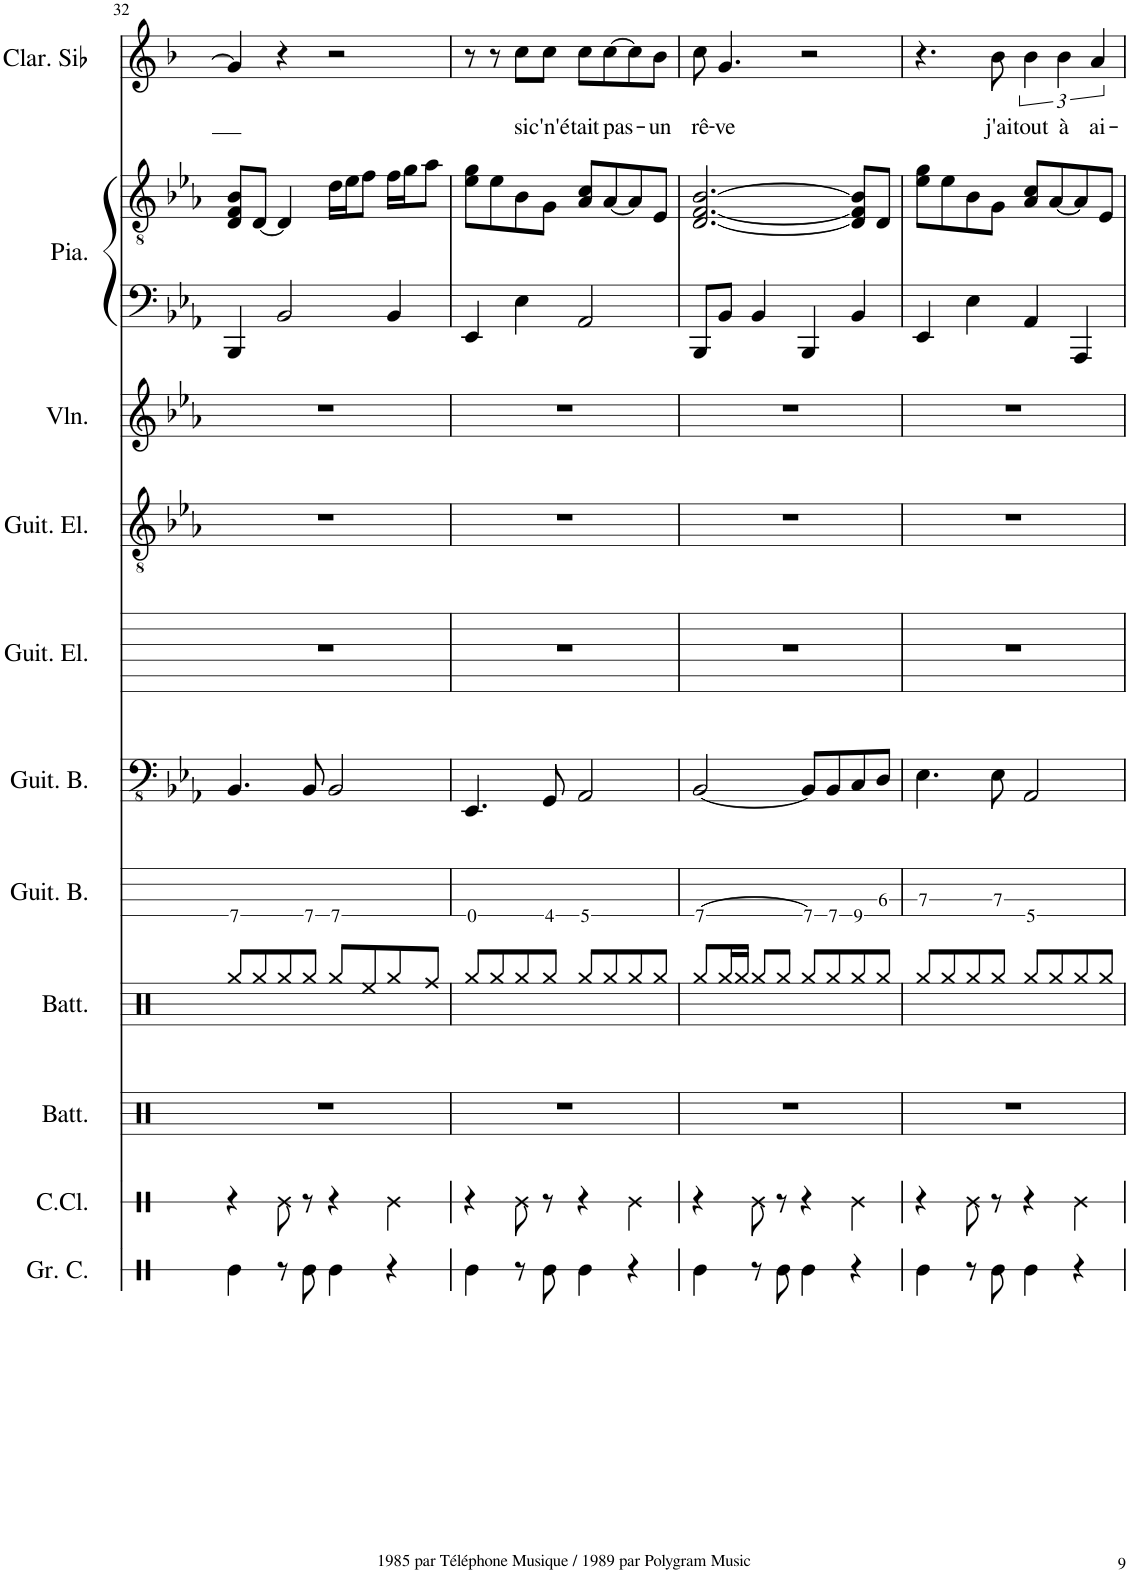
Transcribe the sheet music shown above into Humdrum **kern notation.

**kern	**kern	**kern	**kern	**kern	**kern	**kern	**kern	**kern	**kern	**kern	**kern	**text
*part11	*part10	*part9	*part8	*part7	*part6	*part5	*part4	*part3	*part2	*part2	*part1	*part1
*staff12	*staff11	*staff10	*staff9	*staff8	*staff7	*staff6	*staff5	*staff4	*staff3	*staff2	*staff1	*staff1
*I"Grosse caisse	*I"Caisse claire	*I"Batterie	*I"Batterie	*I"Guitare basse	*I"Guitare basse	*I"Guitare électrique	*I"Guitare électrique	*I"Violon	*I"Piano	*	*I"Clarinette en Sib	*
*I'Gr. C.	*I'C.Cl.	*I'Batt.	*I'Batt.	*I'Guit. B.	*I'Guit. B.	*I'Guit. El.	*I'Guit. El.	*I'Vln.	*I'Pia.	*	*I'Clar. Sib	*
!!LO:PB:g=z
*clefX	*clefX	*clefX	*clefX	*	*clefFv4	*	*clefGv2	*clefG2	*clefF4	*clefGv2	*clefG2	*
*	*	*	*	*	*	*	*	*	*	*	*Trd1c2	*
*k[]	*k[]	*k[]	*k[]	*k[b-e-a-]	*k[b-e-a-]	*k[b-e-a-]	*k[b-e-a-]	*k[b-e-a-]	*k[b-e-a-]	*k[b-e-a-]	*k[b-]	*
*M4/4	*M4/4	*M4/4	*M4/4	*M4/4	*M4/4	*M4/4	*M4/4	*M4/4	*M4/4	*M4/4	*M4/4	*
*met(c)	*met(c)	*met(c)	*met(c)	*met(c)	*met(c)	*met(c)	*met(c)	*met(c)	*met(c)	*met(c)	*met(c)	*
=32	=32	=32	=32	=32	=32	=32	=32	=32	=32	=32	=32	=32
4Re\	4r	1r	8Rgg/L	4.BBB	4.BBB-/	1r	1r	1r	4BBB-/	8D/ 8F/ 8B-/L	4g/]	.
.	.	.	8Rgg/	.	.	.	.	.	.	[8D/J	.	.
8r	8Re\	.	8Rgg/	.	.	.	.	.	2BB-/	4D/]	4r	.
8Re\	8r	.	8Rgg/J	8BBB	8BBB-/	.	.	.	.	.	.	.
4Re\	4r	.	8Rgg/L	2BBB	2BBB-/	.	.	.	.	16d\LL	2r	.
.	.	.	.	.	.	.	.	.	.	16e-\J	.	.
.	.	.	8Ree/	.	.	.	.	.	.	8f\J	.	.
4r	4Re\	.	8Rgg/	.	.	.	.	.	4BB-/	16f\LL	.	.
.	.	.	.	.	.	.	.	.	.	16g\J	.	.
.	.	.	8Rff/J	.	.	.	.	.	.	8a-\J	.	.
=33	=33	=33	=33	=33	=33	=33	=33	=33	=33	=33	=33	=33
4Re\	4r	1r	8Rgg/L	4.EEE	4.EEE-/	1r	1r	1r	4EE-/	8e-\ 8g\L	8r	.
.	.	.	8Rgg/	.	.	.	.	.	.	8e-\	8r	.
!	!	!	!	!	!	!	!	!	!	!	!	!LO:LY:b
8r	8Re\	.	8Rgg/	.	.	.	.	.	4E-\	8B-\	8cc\L	si
!	!	!	!	!	!	!	!	!	!	!	!	!LO:LY:b
8Re\	8r	.	8Rgg/J	8AAA-	8GGG/	.	.	.	.	8G\J	8cc\J	c'n'é-
!	!	!	!	!	!	!	!	!	!	!	!	!LO:LY:b
4Re\	4r	.	8Rgg/L	2AAA	2AAA-/	.	.	.	2AA-/	8A-/ 8c/L	8cc\L	-tait
!	!	!	!	!	!	!	!	!	!	!	!	!LO:LY:b
.	.	.	8Rgg/	.	.	.	.	.	.	[8A-/	[8cc\	pas-
4r	4Re\	.	8Rgg/	.	.	.	.	.	.	8A-/]	8cc\]	.
!	!	!	!	!	!	!	!	!	!	!	!	!LO:LY:b
.	.	.	8Rgg/J	.	.	.	.	.	.	8E-/J	8b-\J	-un
=34	=34	=34	=34	=34	=34	=34	=34	=34	=34	=34	=34	=34
!	!	!	!	!	!	!	!	!	!	!	!	!LO:LY:b
4Re\	4r	1r	8Rgg/L	[2BBB	[2BBB-/	1r	1r	1r	8BBB-/L	[2.D/ [2.F/ [2.B-/	8cc\	rê-
!	!	!	!	!	!	!	!	!	!	!	!	!LO:LY:b
.	.	.	16Rgg/L	.	.	.	.	.	8BB-/J	.	4.g/	-ve
.	.	.	16Rgg/JJ	.	.	.	.	.	.	.	.	.
8r	8Re\	.	8Rgg/L	.	.	.	.	.	4BB-/	.	.	.
8Re\	8r	.	8Rgg/J	.	.	.	.	.	.	.	.	.
4Re\	4r	.	8Rgg/L	8BBBL]	8BBB-/L]	.	.	.	4BBB-/	.	2r	.
.	.	.	8Rgg/	8BBBJ	8BBB-/	.	.	.	.	.	.	.
4r	4Re\	.	8Rgg/	8DD-L	8CC/	.	.	.	4BB-/	8D/] 8F/] 8B-/]L	.	.
.	.	.	8Rgg/J	8EE-J	8DD/J	.	.	.	.	8D/J	.	.
=35	=35	=35	=35	=35	=35	=35	=35	=35	=35	=35	=35	=35
4Re\	4r	1r	8Rgg/L	4.EE	4.EE-\	1r	1r	1r	4EE-/	8e-\ 8g\L	4.r	.
.	.	.	8Rgg/	.	.	.	.	.	.	8e-\	.	.
8r	8Re\	.	8Rgg/	.	.	.	.	.	4E-\	8B-\	.	.
!	!	!	!	!	!	!	!	!	!	!	!	!LO:LY:b
8Re\	8r	.	8Rgg/J	8EE	8EE-\	.	.	.	.	8G\J	8b-\	j'ai
!	!	!	!	!	!	!	!	!	!	!	!	!LO:LY:b
4Re\	4r	.	8Rgg/L	2AAA	2AAA-/	.	.	.	4AA-/	8A-/ 8c/L	6b-\	tout
.	.	.	8Rgg/	.	.	.	.	.	.	[8A-/	.	.
!	!	!	!	!	!	!	!	!	!	!	!	!LO:LY:b
.	.	.	.	.	.	.	.	.	.	.	6b-\	à
4r	4Re\	.	8Rgg/	.	.	.	.	.	4AAA-/	8A-/]	.	.
!	!	!	!	!	!	!	!	!	!	!	!	!LO:LY:b
.	.	.	.	.	.	.	.	.	.	.	6a/	ai-
.	.	.	8Rgg/J	.	.	.	.	.	.	8E-/J	.	.
=	=	=	=	=	=	=	=	=	=	=	=	=
*-	*-	*-	*-	*-	*-	*-	*-	*-	*-	*-	*-	*-
